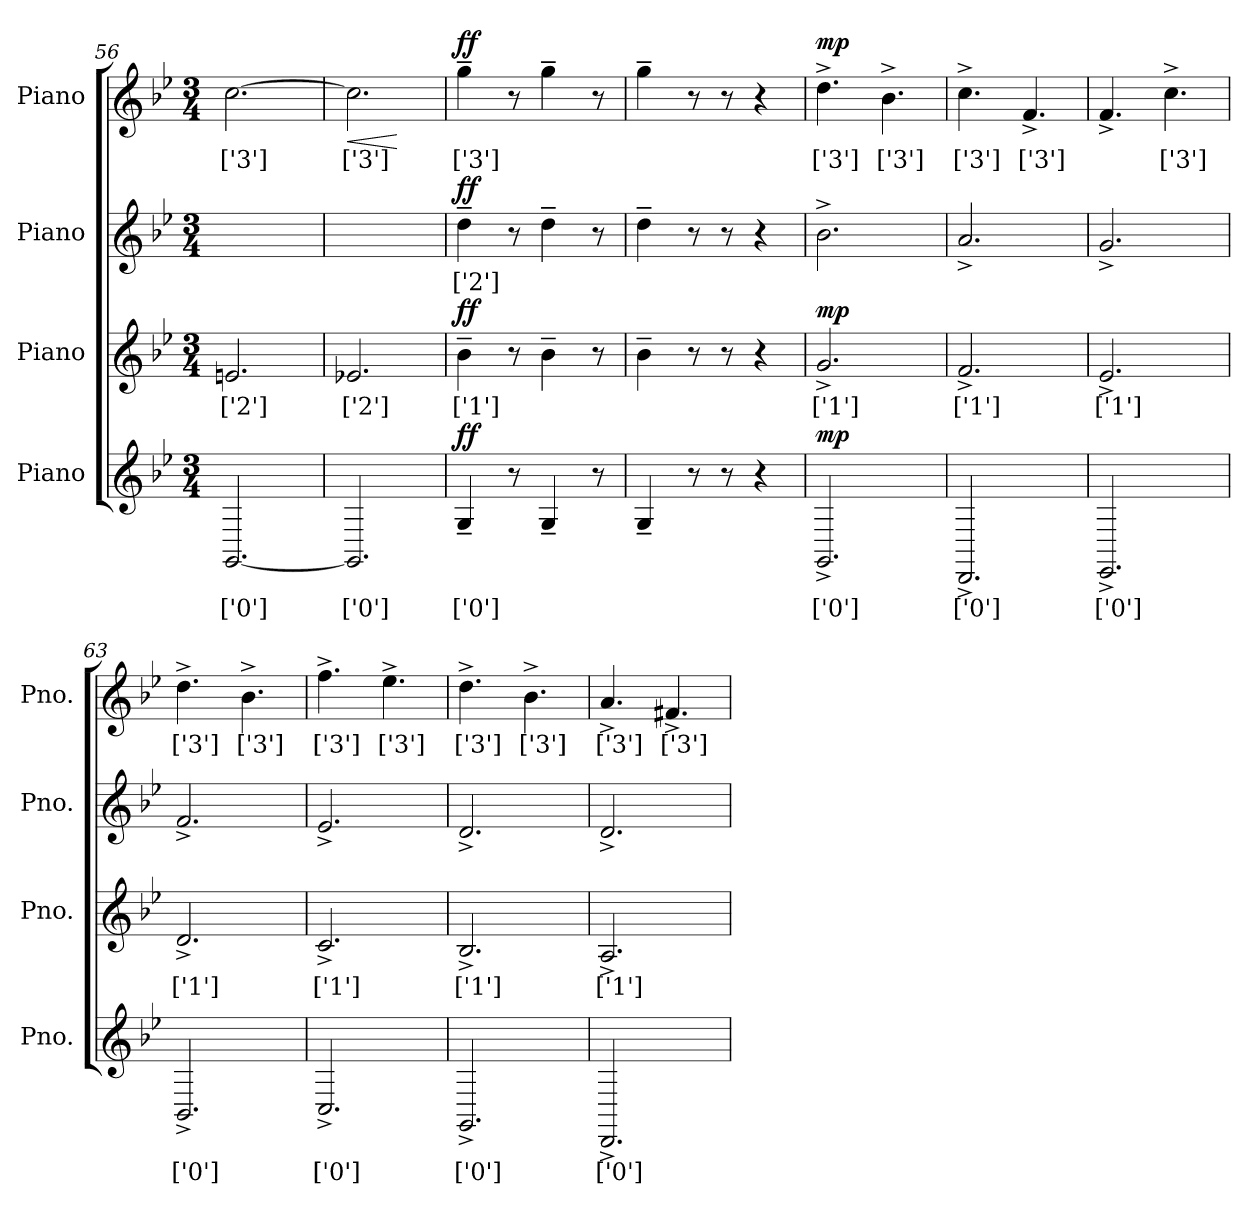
**kern	**text	**dynam	**kern	**text	**dynam	**kern	**text	**dynam	**kern	**text	**dynam
*part4	*part4	*part4	*part3	*part3	*part3	*part2	*part2	*part2	*part1	*part1	*part1
*staff4	*staff4	*staff4	*staff3	*staff3	*staff3	*staff2	*staff2	*staff2	*staff1	*staff1	*staff1
*I"Piano	*	*	*I"Piano	*	*	*I"Piano	*	*	*I"Piano	*	*
*I'Pno.	*	*	*I'Pno.	*	*	*I'Pno.	*	*	*I'Pno.	*	*
*clefG2	*	*	*clefG2	*	*	*clefG2	*	*	*clefG2	*	*
*k[b-e-]	*	*	*k[b-e-]	*	*	*k[b-e-]	*	*	*k[b-e-]	*	*
*M3/4	*	*	*M3/4	*	*	*M3/4	*	*	*M3/4	*	*
=56	=56	=56	=56	=56	=56	=56	=56	=56	=56	=56	=56
[2.GGi/	['0']	.	2.enj/	['2']	.	2.ryy	.	.	[2.ccZ\	['3']	.
=57	=57	=57	=57	=57	=57	=57	=57	=57	=57	=57	=57
!	!	!	!	!	!	!	!	!	!	!	!LO:HP:b
2.GGi/]	['0']	.	2.e-Xj/	['2']	.	2.ryy	.	.	2.ccZ\]	['3']	<
.	.	.	.	.	.	.	.	.	.	.	[
=58	=58	=58	=58	=58	=58	=58	=58	=58	=58	=58	=58
!	!	!LO:DY:b	!	!	!LO:DY:b	!	!	!LO:DY:b	!	!	!LO:DY:b
4G~i/	['0']	ff	4b-~V\	['1']	ff	4dd~j\	['2']	ff	4gg~Z\	['3']	ff
8r	.	.	8r	.	.	8r	.	.	8r	.	.
4G~/	.	.	4b-~\	.	.	4dd~\	.	.	4gg~\	.	.
8r	.	.	8r	.	.	8r	.	.	8r	.	.
=59	=59	=59	=59	=59	=59	=59	=59	=59	=59	=59	=59
4G~/	.	.	4b-~\	.	.	4dd~\	.	.	4gg~\	.	.
8r	.	.	8r	.	.	8r	.	.	8r	.	.
8r	.	.	8r	.	.	8r	.	.	8r	.	.
4r	.	.	4r	.	.	4r	.	.	4r	.	.
=60	=60	=60	=60	=60	=60	=60	=60	=60	=60	=60	=60
!	!	!LO:DY:b	!	!	!LO:DY:b	!	!	!LO:DY:b	!	!	!
!	!	!	!	!	!	!	!	!LO:DY:n=1:b	!	!	!
!	!	!	!	!	!	!	!	!LO:DY:n=2:b	!	!	!
!	!	!	!	!	!	!	!	!LO:DY:n=3:b	!	!	!
!	!	!	!	!	!	!	!	!LO:DY:n=4:b	!	!	!LO:DY:b
2.GG^i/	['0']	mp	2.g^V/	['1']	mp	2.b-^\	.	mp mp mp mp mp	4.dd^Z\	['3']	mp
.	.	.	.	.	.	.	.	.	4.b-^Z\	['3']	.
=61	=61	=61	=61	=61	=61	=61	=61	=61	=61	=61	=61
2.DD^i/	['0']	.	2.f^V/	['1']	.	2.a^/	.	.	4.cc^Z\	['3']	.
.	.	.	.	.	.	.	.	.	4.f^Z/	['3']	.
=62	=62	=62	=62	=62	=62	=62	=62	=62	=62	=62	=62
2.EE-^i/	['0']	.	2.e-^V/	['1']	.	2.g^/	.	.	4.f^/	.	.
.	.	.	.	.	.	.	.	.	4.cc^Z\	['3']	.
=63	=63	=63	=63	=63	=63	=63	=63	=63	=63	=63	=63
2.BB-^i/	['0']	.	2.d^V/	['1']	.	2.f^/	.	.	4.dd^Z\	['3']	.
.	.	.	.	.	.	.	.	.	4.b-^Z\	['3']	.
=64	=64	=64	=64	=64	=64	=64	=64	=64	=64	=64	=64
2.C^i/	['0']	.	2.c^V/	['1']	.	2.e-^/	.	.	4.ff^Z\	['3']	.
.	.	.	.	.	.	.	.	.	4.ee-^Z\	['3']	.
=65	=65	=65	=65	=65	=65	=65	=65	=65	=65	=65	=65
2.GG^i/	['0']	.	2.B-^V/	['1']	.	2.d^/	.	.	4.dd^Z\	['3']	.
.	.	.	.	.	.	.	.	.	4.b-^Z\	['3']	.
!!LO:PB:g=z
=66	=66	=66	=66	=66	=66	=66	=66	=66	=66	=66	=66
2.DD^i/	['0']	.	2.A^V/	['1']	.	2.d^/	.	.	4.a^Z/	['3']	.
.	.	.	.	.	.	.	.	.	4.f#X^Z/	['3']	.
=	=	=	=	=	=	=	=	=	=	=	=
*-	*-	*-	*-	*-	*-	*-	*-	*-	*-	*-	*-
